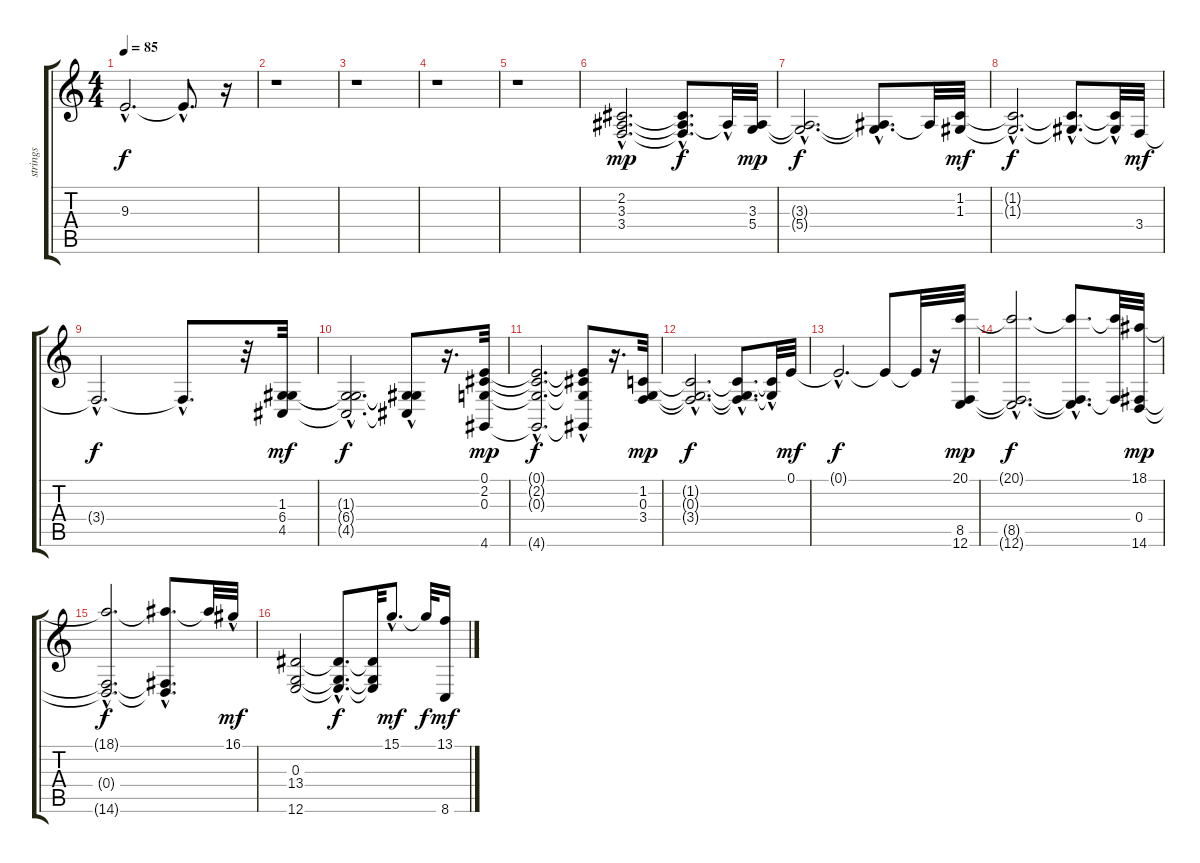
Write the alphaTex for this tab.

\track ("strings" "strings") {instrument acousticgrandpiano}
\staff {score tabs}
\tuning (E4 B3 G3 D3 A2 E2) {hide}
\ts (4 4)
\tempo 85
\clef g2
\ks c
9.3{hac t}.2{d dy f} 9.3{hac t}.8{d} r.16 |
r.1 |
r.1 |
r.1 |
r.1 |
(2.2{hac} 3.3{hac} 3.4{hac}).2{d dy mp} (2.2{t} 3.3{hac t} 3.4{t}).8{d dy f} 3.3{hac t}.32 (3.3 5.4).32{dy mp} |
(3.3{hac t} 5.4{hac t}).2{d dy f} (3.3{hac t} 5.4{t}).8{d} 3.3{t}.32 (1.2 1.3).32{dy mf} |
(1.2{hac t} 1.3{hac t}).2{d dy f} (1.2{hac t} 1.3{hac t}).8{d} (1.2{hac t} 1.3{hac t}).32 3.4.32{dy mf} |
3.4{hac t}.2{d dy f} 3.4{hac t}.8{d} r.32 (1.3 6.4 4.5).32{dy mf} |
(1.3{hac t} 6.4{hac t} 4.5{hac t}).2{d dy f} (1.3{t} 6.4{t} 4.5{hac t}).8 r.16{d} (0.1 2.2 0.3 4.6).32{dy mp} |
(0.1{hac t} 2.2{hac t} 0.3{hac t} 4.6{hac t}).2{d dy f} (0.1{t} 2.2{hac t} 0.3{t} 4.6{t}).8 r.16{d} (1.2 0.3 3.4).32{dy mp} |
(1.2{hac t} 0.3{hac t} 3.4{hac t}).2{d dy f} (1.2{hac t} 0.3{hac t} 3.4{hac t}).8{d} (1.2{t} 0.3{hac t}).32 0.1.32{dy mf} |
0.1{hac t}.2{d dy f} 0.1{t}.8 0.1{t}.32 r.16 (20.1 8.5 12.6).32{dy mp} |
(20.1{hac t} 8.5{hac t} 12.6{hac t}).2{d dy f} (20.1{hac t} 8.5{hac t} 12.6{t}).8{d} (20.1{t} 8.5{t}).32 (18.1 0.4 14.6).32{dy mp} |
(18.1{hac t} 0.4{hac t} 14.6{hac t}).2{d dy f} (18.1{hac t} 0.4{hac t} 14.6{hac t}).8{d} 18.1{t}.32 16.1{hac}.32{dy mf} |
(0.3 13.4 12.6).2 (0.3{hac t} 13.4{hac t} 12.6{hac t}).8{d dy f} (0.3{t} 13.4{t} 12.6{t}).32 15.1{hac}.8{d dy mf} 15.1{t}.32{dy f} (13.1 8.6).16{dy mf}
